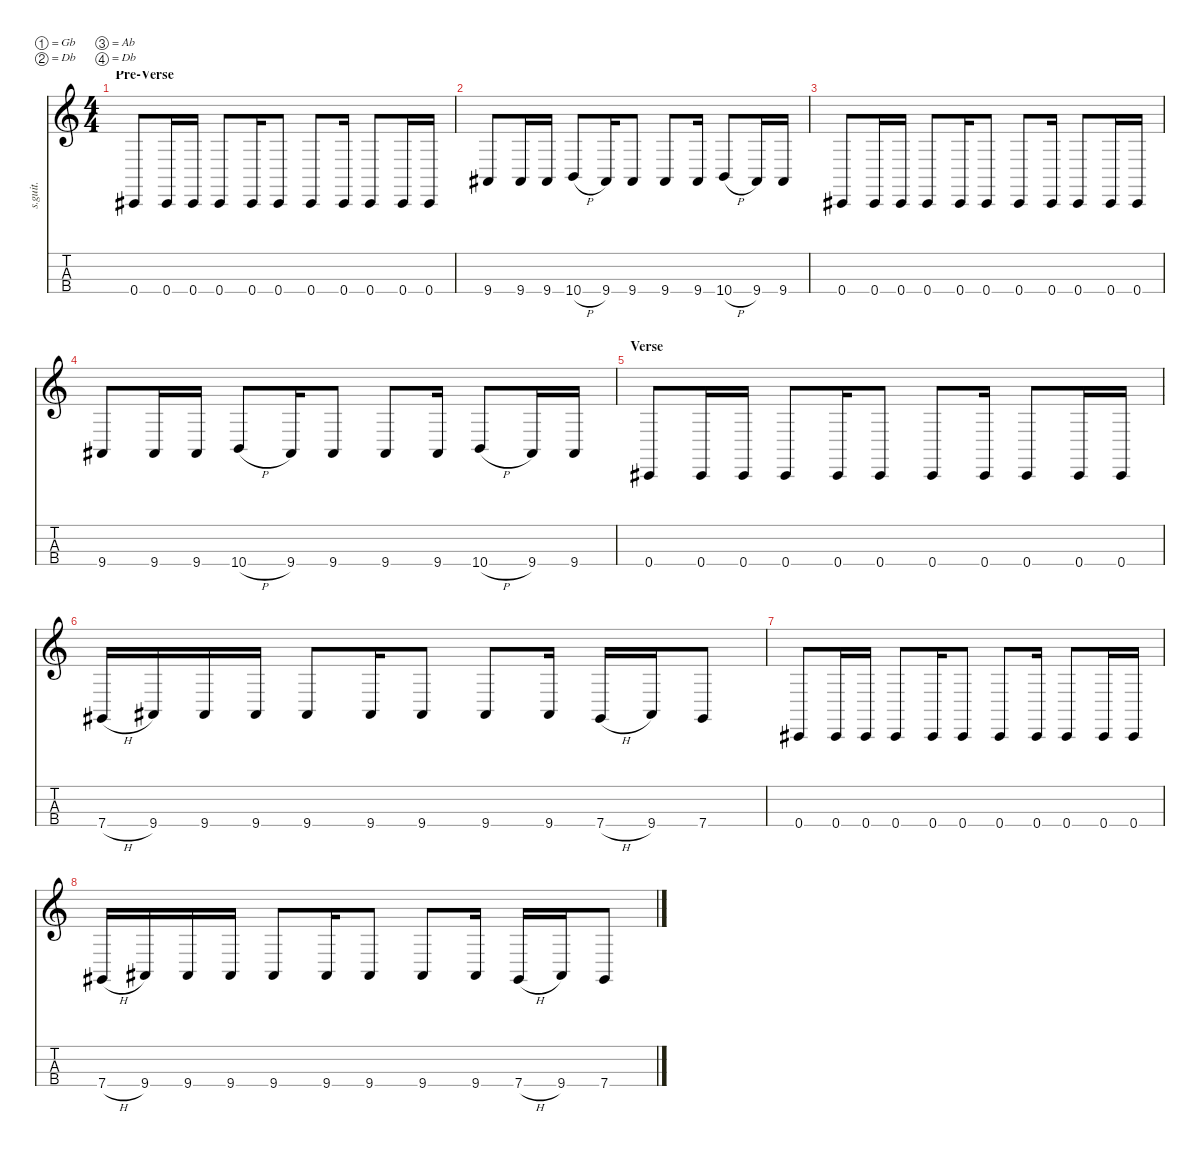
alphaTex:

\defaultSystemsLayout 4
\hideDynamics
\bracketExtendMode nobrackets
\track ("Chi Cheng" "s.guit.") {instrument electricbassfinger}
\staff {score tabs}
\tuning (Gb2 Db2 Ab1 Db1)
\ts (4 4)
\section ("" "Pre-Verse")
\tempo (93 hide)
\clef g2
\ks c
0.4{acc #}.8{lyrics (0 "") lyrics (1 "") lyrics (2 "") lyrics (3 "") lyrics (4 "") dy fff} 0.4{acc #}.16{lyrics (0 "") lyrics (1 "") lyrics (2 "") lyrics (3 "") lyrics (4 "")} 0.4{acc #}.16{lyrics (0 "") lyrics (1 "") lyrics (2 "") lyrics (3 "") lyrics (4 "")} 0.4{acc #}.8{lyrics (0 "") lyrics (1 "") lyrics (2 "") lyrics (3 "") lyrics (4 "")} 0.4{acc #}.16{lyrics (0 "") lyrics (1 "") lyrics (2 "") lyrics (3 "") lyrics (4 "")} 0.4{acc #}.8{lyrics (0 "") lyrics (1 "") lyrics (2 "") lyrics (3 "") lyrics (4 "")} 0.4{acc #}.8{lyrics (0 "") lyrics (1 "") lyrics (2 "") lyrics (3 "") lyrics (4 "")} 0.4{acc #}.16{lyrics (0 "") lyrics (1 "") lyrics (2 "") lyrics (3 "") lyrics (4 "")} 0.4{acc #}.8{lyrics (0 "") lyrics (1 "") lyrics (2 "") lyrics (3 "") lyrics (4 "")} 0.4{acc #}.16{lyrics (0 "") lyrics (1 "") lyrics (2 "") lyrics (3 "") lyrics (4 "")} 0.4{acc #}.16{lyrics (0 "") lyrics (1 "") lyrics (2 "") lyrics (3 "") lyrics (4 "")} |
9.4{acc #}.8{lyrics (0 "") lyrics (1 "") lyrics (2 "") lyrics (3 "") lyrics (4 "")} 9.4{acc #}.16{lyrics (0 "") lyrics (1 "") lyrics (2 "") lyrics (3 "") lyrics (4 "")} 9.4{acc #}.16{lyrics (0 "") lyrics (1 "") lyrics (2 "") lyrics (3 "") lyrics (4 "")} 10.4{h}.8{lyrics (0 "") lyrics (1 "") lyrics (2 "") lyrics (3 "") lyrics (4 "")} 9.4{acc #}.16{lyrics (0 "") lyrics (1 "") lyrics (2 "") lyrics (3 "") lyrics (4 "")} 9.4{acc #}.8{lyrics (0 "") lyrics (1 "") lyrics (2 "") lyrics (3 "") lyrics (4 "")} 9.4{acc #}.8{lyrics (0 "") lyrics (1 "") lyrics (2 "") lyrics (3 "") lyrics (4 "")} 9.4{acc #}.16{lyrics (0 "") lyrics (1 "") lyrics (2 "") lyrics (3 "") lyrics (4 "")} 10.4{h}.8{lyrics (0 "") lyrics (1 "") lyrics (2 "") lyrics (3 "") lyrics (4 "")} 9.4{acc #}.16{lyrics (0 "") lyrics (1 "") lyrics (2 "") lyrics (3 "") lyrics (4 "")} 9.4{acc #}.16{lyrics (0 "") lyrics (1 "") lyrics (2 "") lyrics (3 "") lyrics (4 "")} |
0.4{acc #}.8{lyrics (0 "") lyrics (1 "") lyrics (2 "") lyrics (3 "") lyrics (4 "")} 0.4{acc #}.16{lyrics (0 "") lyrics (1 "") lyrics (2 "") lyrics (3 "") lyrics (4 "")} 0.4{acc #}.16{lyrics (0 "") lyrics (1 "") lyrics (2 "") lyrics (3 "") lyrics (4 "")} 0.4{acc #}.8{lyrics (0 "") lyrics (1 "") lyrics (2 "") lyrics (3 "") lyrics (4 "")} 0.4{acc #}.16{lyrics (0 "") lyrics (1 "") lyrics (2 "") lyrics (3 "") lyrics (4 "")} 0.4{acc #}.8{lyrics (0 "") lyrics (1 "") lyrics (2 "") lyrics (3 "") lyrics (4 "")} 0.4{acc #}.8{lyrics (0 "") lyrics (1 "") lyrics (2 "") lyrics (3 "") lyrics (4 "")} 0.4{acc #}.16{lyrics (0 "") lyrics (1 "") lyrics (2 "") lyrics (3 "") lyrics (4 "")} 0.4{acc #}.8{lyrics (0 "") lyrics (1 "") lyrics (2 "") lyrics (3 "") lyrics (4 "")} 0.4{acc #}.16{lyrics (0 "") lyrics (1 "") lyrics (2 "") lyrics (3 "") lyrics (4 "")} 0.4{acc #}.16{lyrics (0 "") lyrics (1 "") lyrics (2 "") lyrics (3 "") lyrics (4 "")} |
9.4{acc #}.8{lyrics (0 "") lyrics (1 "") lyrics (2 "") lyrics (3 "") lyrics (4 "")} 9.4{acc #}.16{lyrics (0 "") lyrics (1 "") lyrics (2 "") lyrics (3 "") lyrics (4 "")} 9.4{acc #}.16{lyrics (0 "") lyrics (1 "") lyrics (2 "") lyrics (3 "") lyrics (4 "")} 10.4{h}.8{lyrics (0 "") lyrics (1 "") lyrics (2 "") lyrics (3 "") lyrics (4 "")} 9.4{acc #}.16{lyrics (0 "") lyrics (1 "") lyrics (2 "") lyrics (3 "") lyrics (4 "")} 9.4{acc #}.8{lyrics (0 "") lyrics (1 "") lyrics (2 "") lyrics (3 "") lyrics (4 "")} 9.4{acc #}.8{lyrics (0 "") lyrics (1 "") lyrics (2 "") lyrics (3 "") lyrics (4 "")} 9.4{acc #}.16{lyrics (0 "") lyrics (1 "") lyrics (2 "") lyrics (3 "") lyrics (4 "")} 10.4{h}.8{lyrics (0 "") lyrics (1 "") lyrics (2 "") lyrics (3 "") lyrics (4 "")} 9.4{acc #}.16{lyrics (0 "") lyrics (1 "") lyrics (2 "") lyrics (3 "") lyrics (4 "")} 9.4{acc #}.16{lyrics (0 "") lyrics (1 "") lyrics (2 "") lyrics (3 "") lyrics (4 "")} |
\section ("" "Verse")
0.4{acc #}.8{lyrics (0 "") lyrics (1 "") lyrics (2 "") lyrics (3 "") lyrics (4 "")} 0.4{acc #}.16{lyrics (0 "") lyrics (1 "") lyrics (2 "") lyrics (3 "") lyrics (4 "")} 0.4{acc #}.16{lyrics (0 "") lyrics (1 "") lyrics (2 "") lyrics (3 "") lyrics (4 "")} 0.4{acc #}.8{lyrics (0 "") lyrics (1 "") lyrics (2 "") lyrics (3 "") lyrics (4 "")} 0.4{acc #}.16{lyrics (0 "") lyrics (1 "") lyrics (2 "") lyrics (3 "") lyrics (4 "")} 0.4{acc #}.8{lyrics (0 "") lyrics (1 "") lyrics (2 "") lyrics (3 "") lyrics (4 "")} 0.4{acc #}.8{lyrics (0 "") lyrics (1 "") lyrics (2 "") lyrics (3 "") lyrics (4 "")} 0.4{acc #}.16{lyrics (0 "") lyrics (1 "") lyrics (2 "") lyrics (3 "") lyrics (4 "")} 0.4{acc #}.8{lyrics (0 "") lyrics (1 "") lyrics (2 "") lyrics (3 "") lyrics (4 "")} 0.4{acc #}.16{lyrics (0 "") lyrics (1 "") lyrics (2 "") lyrics (3 "") lyrics (4 "")} 0.4{acc #}.16{lyrics (0 "") lyrics (1 "") lyrics (2 "") lyrics (3 "") lyrics (4 "")} |
7.4{h acc #}.16{lyrics (0 "") lyrics (1 "") lyrics (2 "") lyrics (3 "") lyrics (4 "")} 9.4{acc #}.16{lyrics (0 "") lyrics (1 "") lyrics (2 "") lyrics (3 "") lyrics (4 "")} 9.4{acc #}.16{lyrics (0 "") lyrics (1 "") lyrics (2 "") lyrics (3 "") lyrics (4 "")} 9.4{acc #}.16{lyrics (0 "") lyrics (1 "") lyrics (2 "") lyrics (3 "") lyrics (4 "")} 9.4{acc #}.8{lyrics (0 "") lyrics (1 "") lyrics (2 "") lyrics (3 "") lyrics (4 "")} 9.4{acc #}.16{lyrics (0 "") lyrics (1 "") lyrics (2 "") lyrics (3 "") lyrics (4 "")} 9.4{acc #}.8{lyrics (0 "") lyrics (1 "") lyrics (2 "") lyrics (3 "") lyrics (4 "")} 9.4{acc #}.8{lyrics (0 "") lyrics (1 "") lyrics (2 "") lyrics (3 "") lyrics (4 "")} 9.4{acc #}.16{lyrics (0 "") lyrics (1 "") lyrics (2 "") lyrics (3 "") lyrics (4 "")} 7.4{h acc #}.16{lyrics (0 "") lyrics (1 "") lyrics (2 "") lyrics (3 "") lyrics (4 "")} 9.4{acc #}.16{lyrics (0 "") lyrics (1 "") lyrics (2 "") lyrics (3 "") lyrics (4 "")} 7.4{acc #}.8{lyrics (0 "") lyrics (1 "") lyrics (2 "") lyrics (3 "") lyrics (4 "")} |
0.4{acc #}.8{lyrics (0 "") lyrics (1 "") lyrics (2 "") lyrics (3 "") lyrics (4 "")} 0.4{acc #}.16{lyrics (0 "") lyrics (1 "") lyrics (2 "") lyrics (3 "") lyrics (4 "")} 0.4{acc #}.16{lyrics (0 "") lyrics (1 "") lyrics (2 "") lyrics (3 "") lyrics (4 "")} 0.4{acc #}.8{lyrics (0 "") lyrics (1 "") lyrics (2 "") lyrics (3 "") lyrics (4 "")} 0.4{acc #}.16{lyrics (0 "") lyrics (1 "") lyrics (2 "") lyrics (3 "") lyrics (4 "")} 0.4{acc #}.8{lyrics (0 "") lyrics (1 "") lyrics (2 "") lyrics (3 "") lyrics (4 "")} 0.4{acc #}.8{lyrics (0 "") lyrics (1 "") lyrics (2 "") lyrics (3 "") lyrics (4 "")} 0.4{acc #}.16{lyrics (0 "") lyrics (1 "") lyrics (2 "") lyrics (3 "") lyrics (4 "")} 0.4{acc #}.8{lyrics (0 "") lyrics (1 "") lyrics (2 "") lyrics (3 "") lyrics (4 "")} 0.4{acc #}.16{lyrics (0 "") lyrics (1 "") lyrics (2 "") lyrics (3 "") lyrics (4 "")} 0.4{acc #}.16{lyrics (0 "") lyrics (1 "") lyrics (2 "") lyrics (3 "") lyrics (4 "")} |
7.4{h acc #}.16{lyrics (0 "") lyrics (1 "") lyrics (2 "") lyrics (3 "") lyrics (4 "")} 9.4{acc #}.16{lyrics (0 "") lyrics (1 "") lyrics (2 "") lyrics (3 "") lyrics (4 "")} 9.4{acc #}.16{lyrics (0 "") lyrics (1 "") lyrics (2 "") lyrics (3 "") lyrics (4 "")} 9.4{acc #}.16{lyrics (0 "") lyrics (1 "") lyrics (2 "") lyrics (3 "") lyrics (4 "")} 9.4{acc #}.8{lyrics (0 "") lyrics (1 "") lyrics (2 "") lyrics (3 "") lyrics (4 "")} 9.4{acc #}.16{lyrics (0 "") lyrics (1 "") lyrics (2 "") lyrics (3 "") lyrics (4 "")} 9.4{acc #}.8{lyrics (0 "") lyrics (1 "") lyrics (2 "") lyrics (3 "") lyrics (4 "")} 9.4{acc #}.8{lyrics (0 "") lyrics (1 "") lyrics (2 "") lyrics (3 "") lyrics (4 "")} 9.4{acc #}.16{lyrics (0 "") lyrics (1 "") lyrics (2 "") lyrics (3 "") lyrics (4 "")} 7.4{h acc #}.16{lyrics (0 "") lyrics (1 "") lyrics (2 "") lyrics (3 "") lyrics (4 "")} 9.4{acc #}.16{lyrics (0 "") lyrics (1 "") lyrics (2 "") lyrics (3 "") lyrics (4 "")} 7.4{acc #}.8{lyrics (0 "") lyrics (1 "") lyrics (2 "") lyrics (3 "") lyrics (4 "")}
